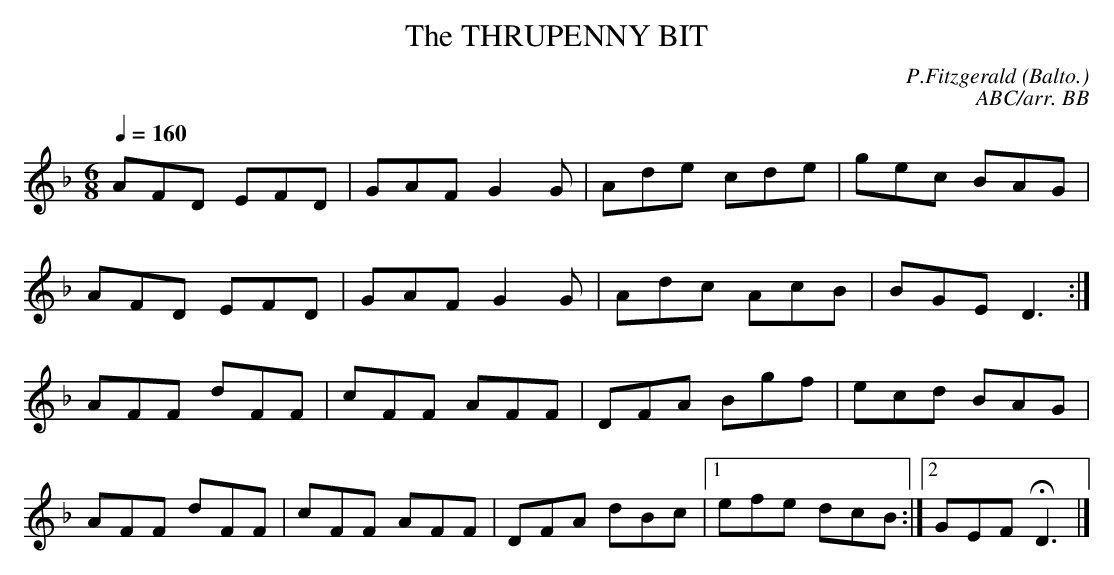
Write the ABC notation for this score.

X:1
T:THRUPENNY BIT, The
C:P.Fitzgerald (Balto.)
C:ABC/arr. BB
Q:1/4=160
M:6/8
L:1/8
K:Dm
AFD EFD|GAF G2G|Ade cde|gec BAG|
AFD EFD|GAF G2G|Adc AcB|BGE D3 :|
AFF dFF|cFF AFF|DFA Bgf|ecd BAG|
AFF dFF|cFF AFF|DFA dBc|1 efe dcB :|\
[2 GEF HD3|]
